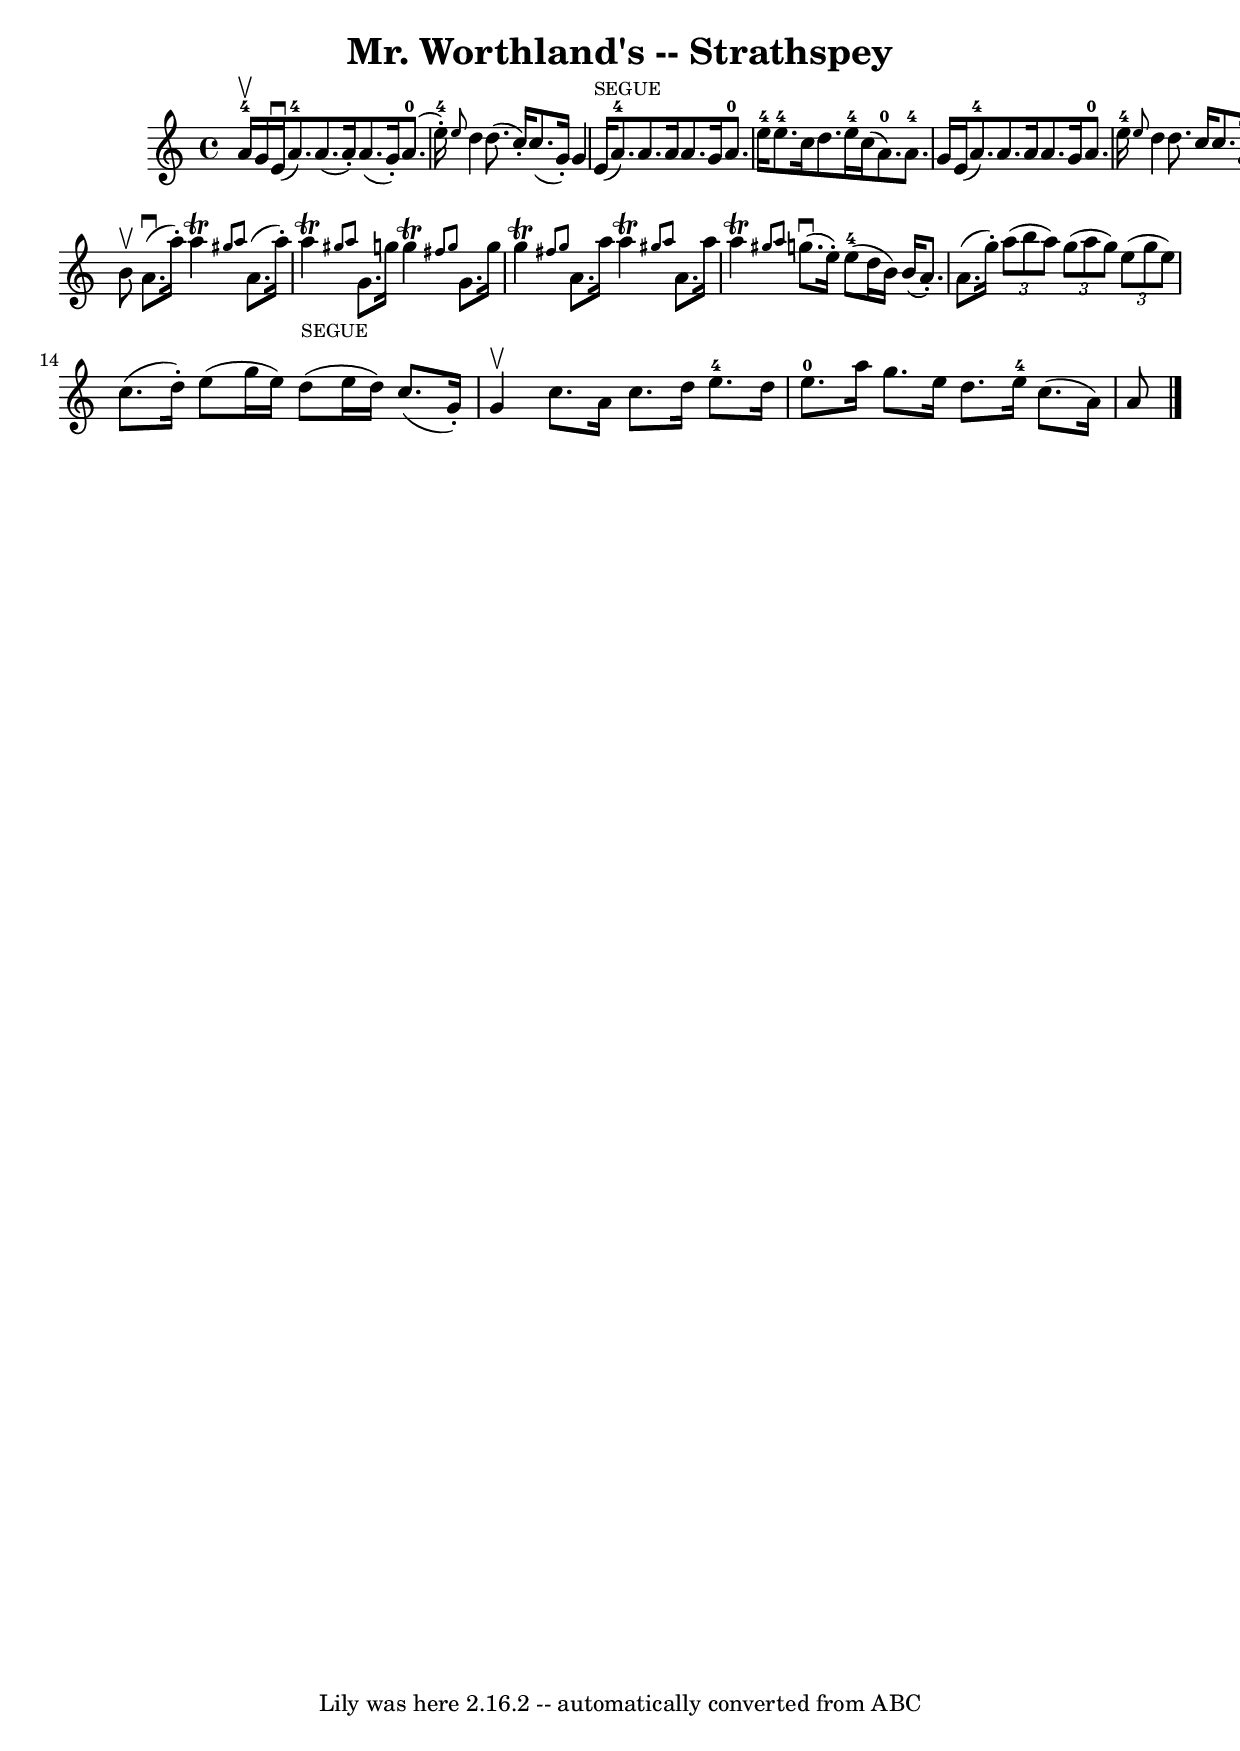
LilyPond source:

\version "2.16.2"
\include "Mammoth.ily"
\header {
  %% book = "Ryan's Mammoth Collection"
  crossRefNumber = "1"
  footnotes = "\\\\161 959"
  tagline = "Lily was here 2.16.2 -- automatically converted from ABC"
  title = "Mr. Worthland's -- Strathspey"

}
voicedefault =  {


  \override Staff.TimeSignature #'style = #'C
  \time 4/4 
  \key a \minor
  a'16-4^\upbow g'16  |
  e'16^\downbow(a'8.-4) a'8. (a'16-.) a'8. (g'16-.) a'8.-0(e''16-4-.)   |
  \grace { e''8  
	 } d''4 d''8. (
  c''16-.) c''8. (g'16-.) g'4    |
  e'16^\segue(
  a'8.-4) a'8. a'16 a'8. g'16 a'8.-0 e''16-4   
  |
  e''8.-4 c''16 d''8. e''16-4 c''16 (a'8.-0) 
  a'8.-4 g'16    |
  e'16 (a'8.-4) a'8. a'16 a'8. 
  g'16 a'8.-0 e''16-4   |
  \grace { e''8  
	 } d''4    
  d''8. c''16 c''8. g'16 g'4    |
  e'16 (a'8.-4)   
  a'8. a'16 a'8. g'16 a'8.-0 e''16-4   |
  e''8.-4 c''16 d''8. e''16-4 c''16 (a'8.) a'4    \bar "|."     
  b'8^\upbow |
  a'8.^\downbow(a''16-.) a''4^\trill \grace {  
    gis''8 a''8  
  } a'8. (a''16-.) a''4_\segue^\trill \grace {    
    gis''!8 a''8  
  }   |
  g'8. g''16 g''4^\trill \grace {    
    fis''8 g''8  
  } g'8. g''16 g''4^\trill \grace { fis''!8 g''8  

				  }   |
  a'8. a''16 a''4^\trill \grace { gis''8 a''8  
				}   
  a'8. a''16 a''4^\trill \grace { gis''!8 a''8  
				}   |
  
  g''8.^\downbow(e''16-.) e''8-4(d''16 b'16) b'16 (
  a'8.-.) a'8. (g''16-.)   |
  \times 2/3 { a''8 (b''8   
	       a''8) 
	     }   \times 2/3 { g''8 (a''8 g''8) 
			    }   \times 2/3 { e''8 
					     (g''8 e''8) 
					   } c''8. (d''16-.)   |
  e''8 (g''16    
  e''16) d''8 (e''16 d''16) c''8. (g'16-.) g'4^\upbow   
  |
  c''8. a'16 c''8. d''16 e''8.-4 d''16 e''8.-0 a''16    |
  g''8. e''16 d''8. e''16-4 c''8. (
  a'16) a'8    \bar "|."   

}

\score{
  <<

    \context Staff="default"
    {
      \voicedefault 
      
    }

  >>
  \layout {
    
  }
  \midi {
  }

}
